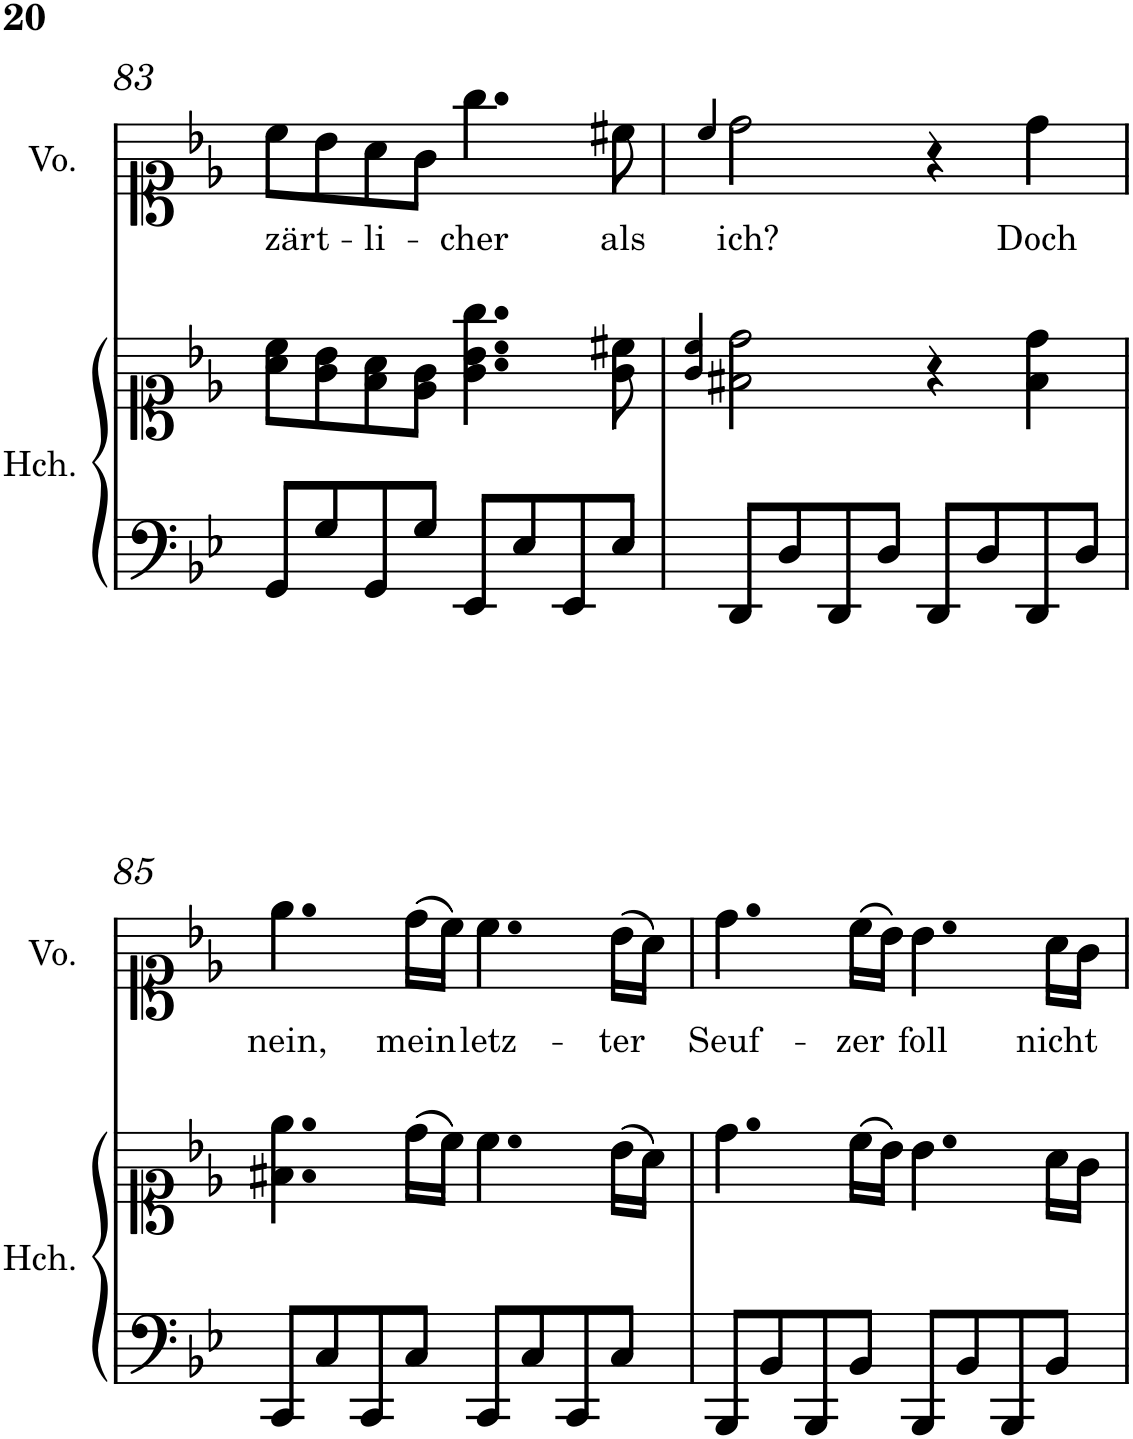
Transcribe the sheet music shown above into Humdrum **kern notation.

**kern	**kern	**kern	**text
*part2	*part2	*part1	*part1
*staff3	*staff2	*staff1	*staff1
*I"Harpsichord	*	*I"Voice	*
*I'Hch.	*	*I'Vo.	*
!!LO:PB:g=z
*clefF4	*clefC1	*clefC1	*
*k[b-e-]	*k[b-e-]	*k[b-e-]	*
*M4/4	*M4/4	*M4/4	*
*met(c)	*met(c)	*met(c)	*
=83	=83	=83	=83
!	!	!	!LO:LY:b
8GG/L	8a\ 8cc\L	8cc\L	zärt-
8G/	8g\ 8b-\	8b-\	.
!	!	!	!LO:LY:b
8GG/	8f\ 8a\	8a\	-li-
8G/J	8e-\ 8g\J	8g\J	.
!	!	!	!LO:LY:b
8EE-/L	4.g\ 4.b-\ 4.gg\	4.gg\	-cher
8E-/	.	.	.
8EE-/	.	.	.
!	!	!	!LO:LY:b
8E-/J	8g\ 8cc#X\	8cc#X\	als
=84	=84	=84	=84
.	4qg/ 4qcc/	4qcc/	.
!	!	!	!LO:LY:b
8DD/L	2f#X\ 2dd\	2dd\	ich?
8D/	.	.	.
8DD/	.	.	.
8D/J	.	.	.
8DD/L	4r	4r	.
8D/	.	.	.
!	!	!	!LO:LY:b
8DD/	4f#\ 4dd\	4dd\	Doch
8D/J	.	.	.
!!LO:LB:g=z
=85	=85	=85	=85
!	!	!	!LO:LY:b
8CC/L	4.f#X\ 4.ee-\	4.ee-\	nein,
8C/	.	.	.
8CC/	.	.	.
!	!	!	!LO:LY:b
8C/J	(16dd\LL	(16dd\LL	mein
.	16cc\JJ)	16cc\JJ)	.
!	!	!	!LO:LY:b
8CC/L	4.cc\	4.cc\	letz-
8C/	.	.	.
8CC/	.	.	.
!	!	!	!LO:LY:b
8C/J	(16b-\LL	(16b-\LL	-ter
.	16a\JJ)	16a\JJ)	.
=86	=86	=86	=86
!	!	!	!LO:LY:b
8BBB-/L	4.dd\	4.dd\	Seuf-
8BB-/	.	.	.
8BBB-/	.	.	.
!	!	!	!LO:LY:b
8BB-/J	(16cc\LL	(16cc\LL	-zer
.	16b-\JJ)	16b-\JJ)	.
!	!	!	!LO:LY:b
8BBB-/L	4.b-\	4.b-\	foll
8BB-/	.	.	.
8BBB-/	.	.	.
!	!	!	!LO:LY:b
8BB-/J	16a\LL	16a\LL	nicht
.	16g\JJ	16g\JJ	.
=	=	=	=
*-	*-	*-	*-
